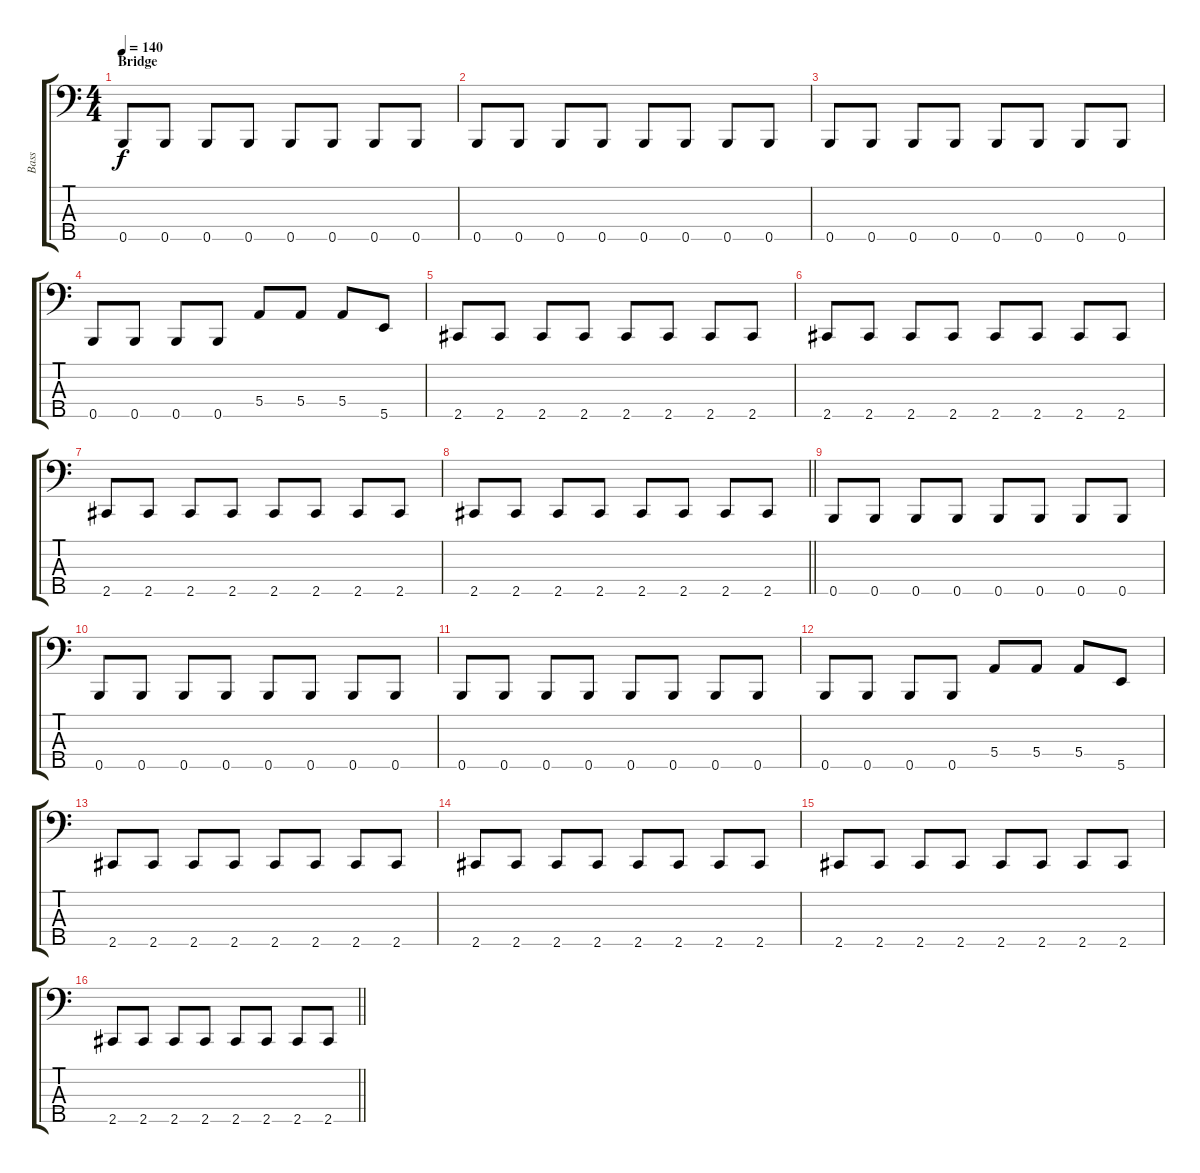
\track ("Bass" "Bass") {instrument electricbassfinger}
\staff {score tabs}
\tuning (G2 D2 A1 E1 B0) {hide}
\ts (4 4)
\section ("" "Bridge")
\tempo 140
\clef f4
\ks c
0.5.8{dy f} 0.5.8 0.5.8 0.5.8 0.5.8 0.5.8 0.5.8 0.5.8 |
0.5.8 0.5.8 0.5.8 0.5.8 0.5.8 0.5.8 0.5.8 0.5.8 |
0.5.8 0.5.8 0.5.8 0.5.8 0.5.8 0.5.8 0.5.8 0.5.8 |
0.5.8 0.5.8 0.5.8 0.5.8 5.4.8 5.4.8 5.4.8 5.5.8 |
2.5.8 2.5.8 2.5.8 2.5.8 2.5.8 2.5.8 2.5.8 2.5.8 |
2.5.8 2.5.8 2.5.8 2.5.8 2.5.8 2.5.8 2.5.8 2.5.8 |
2.5.8 2.5.8 2.5.8 2.5.8 2.5.8 2.5.8 2.5.8 2.5.8 |
\barLineRight lightlight
2.5.8 2.5.8 2.5.8 2.5.8 2.5.8 2.5.8 2.5.8 2.5.8 |
0.5.8 0.5.8 0.5.8 0.5.8 0.5.8 0.5.8 0.5.8 0.5.8 |
0.5.8 0.5.8 0.5.8 0.5.8 0.5.8 0.5.8 0.5.8 0.5.8 |
0.5.8 0.5.8 0.5.8 0.5.8 0.5.8 0.5.8 0.5.8 0.5.8 |
0.5.8 0.5.8 0.5.8 0.5.8 5.4.8 5.4.8 5.4.8 5.5.8 |
2.5.8 2.5.8 2.5.8 2.5.8 2.5.8 2.5.8 2.5.8 2.5.8 |
2.5.8 2.5.8 2.5.8 2.5.8 2.5.8 2.5.8 2.5.8 2.5.8 |
2.5.8 2.5.8 2.5.8 2.5.8 2.5.8 2.5.8 2.5.8 2.5.8 |
\barLineRight lightlight
2.5.8 2.5.8 2.5.8 2.5.8 2.5.8 2.5.8 2.5.8 2.5.8
